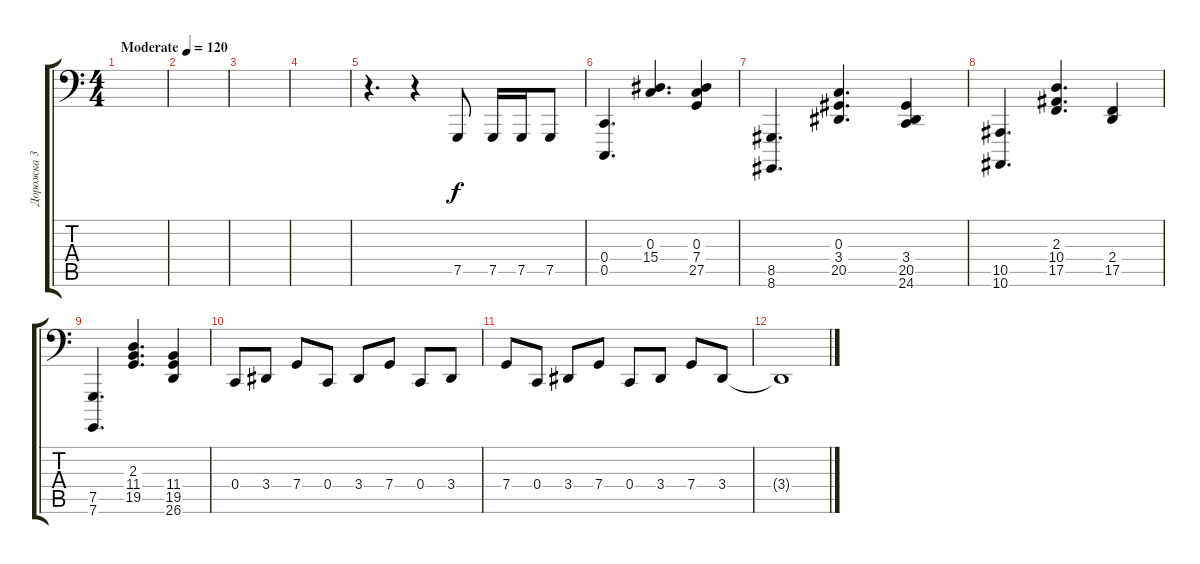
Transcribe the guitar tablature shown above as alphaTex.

\track ("Дорожка 3" "Дорожка 3") {instrument acousticgrandpiano}
\staff {score tabs}
\tuning (C5 C4 C3 C2 C1 C0) {hide}
\ts (4 4)
\tempo (120 "Moderate")
\clef f4
\ks c
|
|
|
|
r.4{d} r.4 7.5.8 7.5.16 7.5.16 7.5.8 |
(0.4 0.5).4{d} (0.3 15.4).4{d} (0.3 7.4 27.5).4 |
(8.5 8.6).4{d} (0.3 3.4 20.5).4{d} (3.4 20.5 24.6).4 |
(10.5 10.6).4{d} (2.3 10.4 17.5).4{d} (2.4 17.5).4 |
(7.5 7.6).4{d} (2.3 11.4 19.5).4{d} (11.4 19.5 26.6).4 |
0.4.8 3.4.8 7.4.8 0.4.8 3.4.8 7.4.8 0.4.8 3.4.8 |
7.4.8 0.4.8 3.4.8 7.4.8 0.4.8 3.4.8 7.4.8 3.4.8 |
3.4{t}.1
